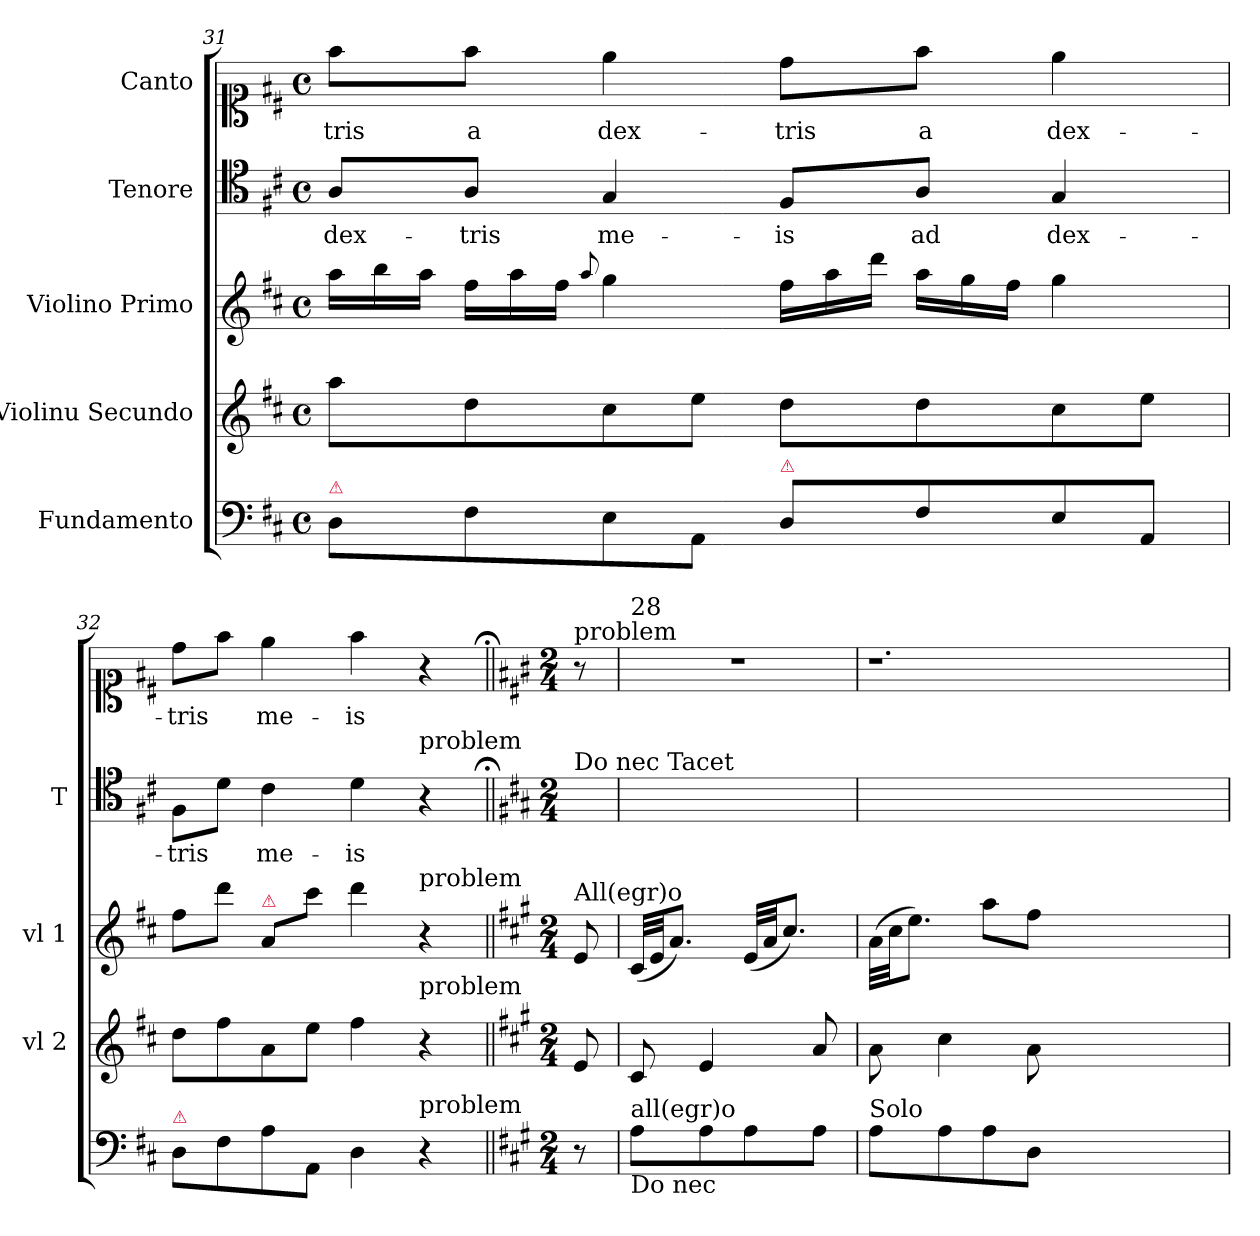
**kern	**kern	**kern	**kern	**text	**kern	**text
*part5	*part4	*part3	*part2	*part2	*part1	*part1
*staff5	*staff4	*staff3	*staff2	*staff2	*staff1	*staff1
*I"Fundamento	*I"Violinu Secundo	*I"Violino Primo	*I"Tenore	*	*I"Canto	*
*	*I'vl 2	*I'vl 1	*I'T	*	*	*
*clefF4	*clefG2	*clefG2	*clefC4	*	*clefC1	*
*k[f#c#]	*k[f#c#]	*k[f#c#]	*k[f#c#]	*	*k[f#c#]	*
*D:	*D:	*D:	*D:	*	*D:	*
*M4/4	*M4/4	*M4/4	*M4/4	*	*M4/4	*
*met(c)	*met(c)	*met(c)	*met(c)	*	*met(c)	*
*	*	*Xtuplet	*	*	*	*
=31	=31	=31	=31	=31	=31	=31
!LO:TX:a:color=crimson:t=⚠	!	!	!	!	!	!
8D\L	8aa\L	24aa\LL	8A/L	dex-	8ff#\L	tris
.	.	24bb\	.	.	.	.
.	.	24aa\JJ	.	.	.	.
8F#\	8dd\	24ff#\LL	8A/J	-tris	8ff#\J	a
.	.	24aa\	.	.	.	.
.	.	24ff#\JJ	.	.	.	.
.	.	8qqaa/	.	.	.	.
8E\	8cc#\	4gg\	4G/	me-	4ee\	dex-
8AA/J	8ee\J	.	.	.	.	.
!LO:TX:a:color=crimson:t=⚠	!	!	!	!	!	!
8D/L	8dd\L	24ff#\LL	8F#/L	-is	8dd\L	-tris
.	.	24aa\	.	.	.	.
.	.	24ddd\JJ	.	.	.	.
8F#\	8dd\	24aa\LL	8A/J	ad	8ff#\J	a
.	.	24gg\	.	.	.	.
.	.	24ff#\JJ	.	.	.	.
8E\	8cc#\	4gg\	4G/	dex-	4ee\	dex-
8AA/J	8ee\J	.	.	.	.	.
=32	=32	=32	=32	=32	=32	=32
!LO:TX:a:color=crimson:t=⚠	!	!	!	!	!	!
8D\L	8dd\L	8ff#\L	8F#\L	-tris	8dd\L	-tris
8F#\	8ff#\	8ddd\J	8d\J	.	8ff#\J	.
!	!	!LO:TX:a:color=crimson:t=⚠	!	!	!	!
8A\	8a\	8a/L	4c#\	me-	4ee\	me-
8AA/J	8ee\J	8ccc#\J	.	.	.	.
4D\	4ff#\	4ddd\	4d\	-is	4ff#\	-is
!	!	!	!LO:TX:a:t=problem	!	!	!
!	!	!LO:TX:a:t=problem	!	!	!	!
!	!LO:TX:a:t=problem	!	!	!	!	!
!LO:TX:a:t=problem	!	!	!	!	!	!
4r	4r	4r	4r	.	4r	.
=33||	=33||	=33||	=33||;	=33||;	=33||;	=33||;
*k[f#c#g#]	*k[f#c#g#]	*k[f#c#g#]	*k[f#c#g#]	*	*k[f#c#g#]	*
*A:	*A:	*A:	*A:	*	*A:	*
*M2/4	*M2/4	*M2/4	*M2/4	*	*M2/4	*
!	!	!	!	!	!LO:TX:a:t=problem	!
!	!	!	!LO:TX:a:t=Do nec Tacet	!	!	!
!	!	!LO:TX:a:t=All(egr)o	!	!	!	!
8r	8e/	8e/	8ryy	.	8r	.
=34	=34	=34	=34	=34	=34	=34
!	!	!	!	!	!LO:TX:a:t=28	!
!LO:TX:a:t=all(egr)o	!	!	!	!	!	!
!LO:TX:b:t=Do nec	!	!	!	!	!	!
8A\L	8c#/	(32c#/LLL	2ryy	.	2r	.
.	.	32e/JJ	.	.	.	.
.	.	8.a/J)	.	.	.	.
8A\	4e/	.	.	.	.	.
8A\	.	(32e/LLL	.	.	.	.
.	.	32a/JJ	.	.	.	.
.	.	8.cc#/J)	.	.	.	.
8A\J	8a/	.	.	.	.	.
=35	=35	=35	=35	=35	=35	=35
!LO:TX:a:t=Solo	!	!	!	!	!	!
8A\L	8a\	(32a\LLL	2ryy	.	1.r	.
.	.	32cc#\JJ	.	.	.	.
.	.	8.ee\J)	.	.	.	.
8A\	4cc#\	.	.	.	.	.
8A\	.	8aa\L	.	.	.	.
8D\J	8a\	8ff#\J	.	.	.	.
1ryy	1ryy	1ryy	1ryy	.	.	.
=	=	=	=	=	=	=
*-	*-	*-	*-	*-	*-	*-
